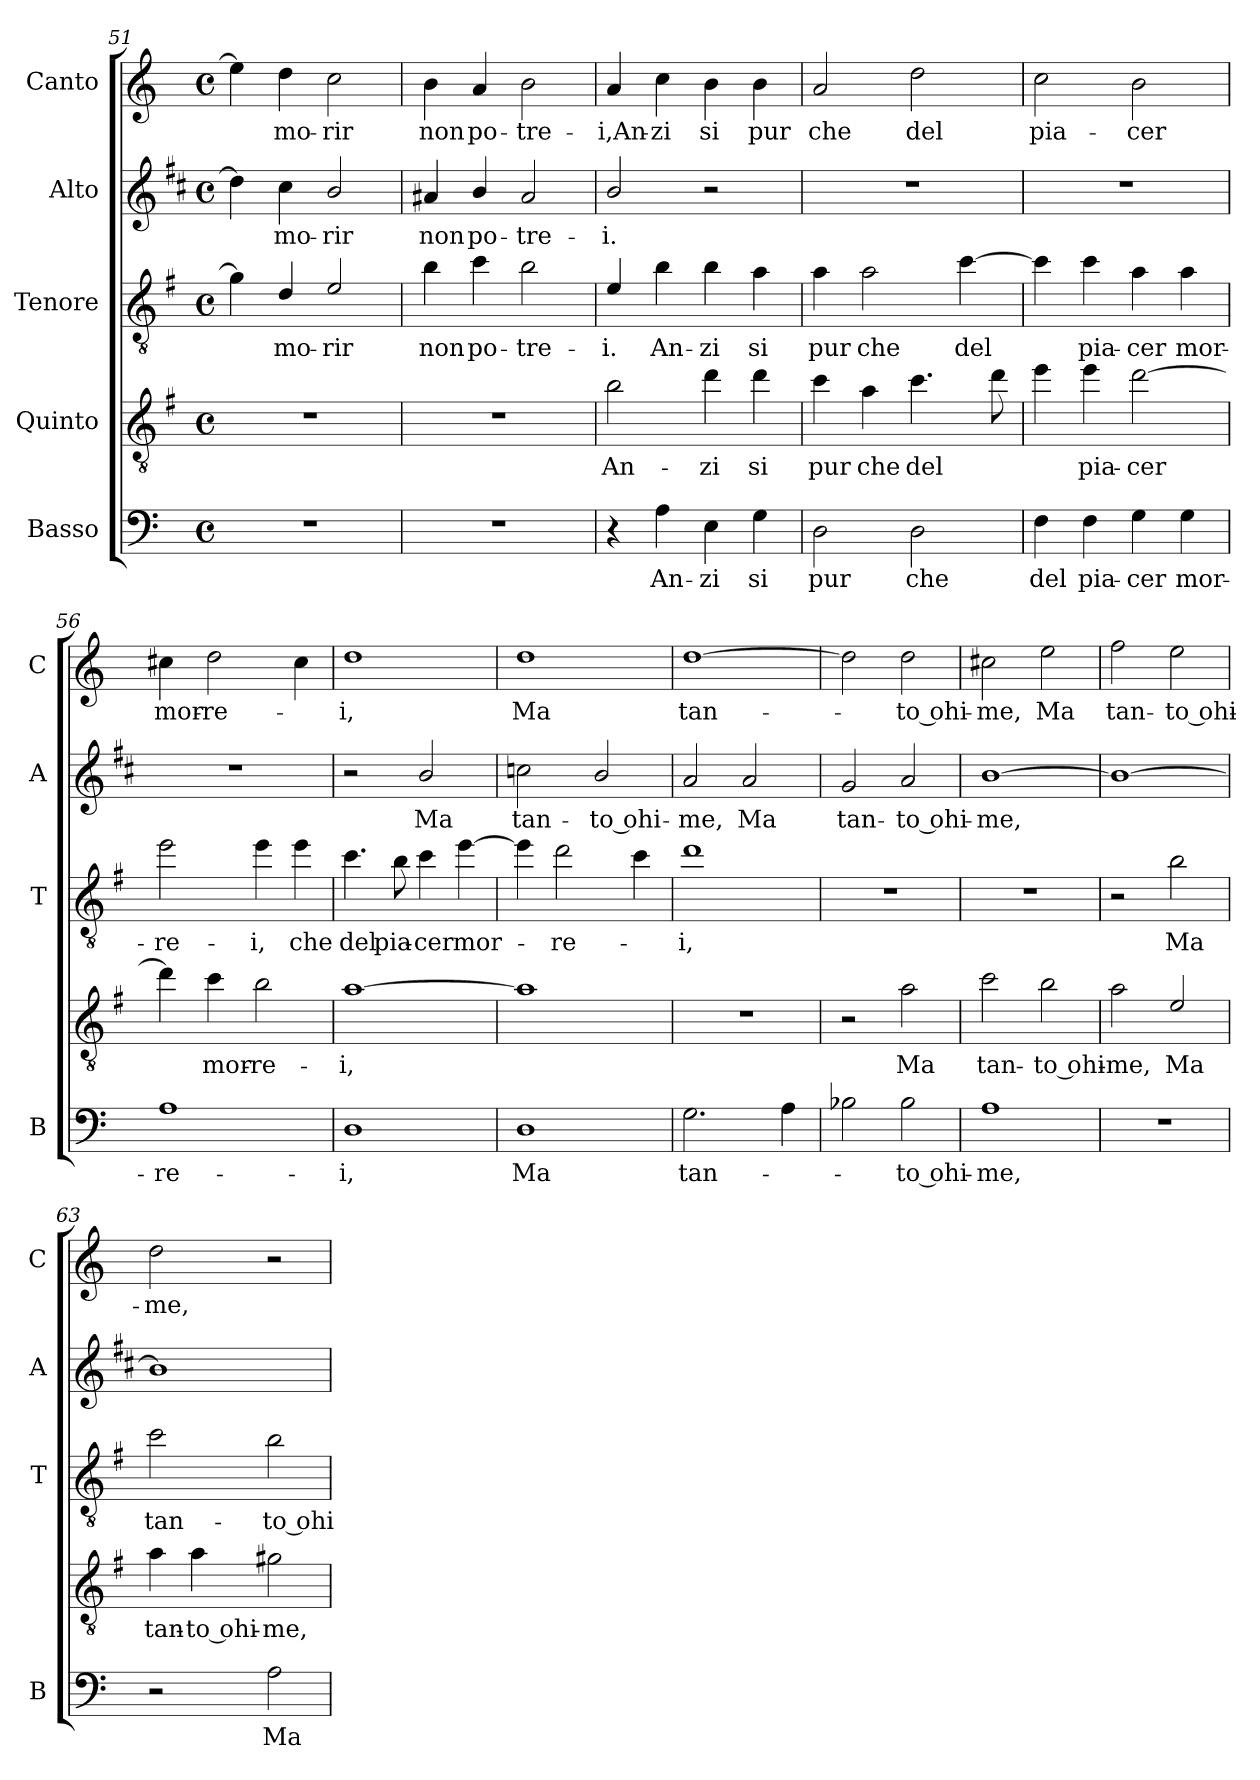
**kern	**text	**kern	**text	**kern	**text	**kern	**text	**kern	**text
*part5	*part5	*part4	*part4	*part3	*part3	*part2	*part2	*part1	*part1
*staff5	*staff5	*staff4	*staff4	*staff3	*staff3	*staff2	*staff2	*staff1	*staff1
*I"Basso	*	*I"Quinto	*	*I"Tenore	*	*I"Alto	*	*I"Canto	*
*I'B	*	*	*	*I'T	*	*I'A	*	*I'C	*
*clefF4	*	*clefGv2	*	*clefGv2	*	*clefG2	*	*clefG2	*
*	*	*ITrd4c7	*	*ITrd4c7	*	*ITrd1c2	*	*	*
*k[]	*	*k[]	*	*k[]	*	*k[]	*	*k[]	*
*C:	*	*C:	*	*C:	*	*C:	*	*C:	*
*M4/4	*	*M4/4	*	*M4/4	*	*M4/4	*	*M4/4	*
*met(c)	*	*met(c)	*	*met(c)	*	*met(c)	*	*met(c)	*
=51	=51	=51	=51	=51	=51	=51	=51	=51	=51
1r	.	1r	.	4c\]	.	4cc\]	.	4ee\]	.
!	!	!	!	!	!LO:LY:b	!	!LO:LY:b	!	!LO:LY:b
.	.	.	.	4G/	mo-	4b\	mo-	4dd\	mo-
!	!	!	!	!	!LO:LY:b	!	!LO:LY:b	!	!LO:LY:b
.	.	.	.	2A/	-rir	2a/	-rir	2cc\	-rir
!!LO:LB:g=z
=52	=52	=52	=52	=52	=52	=52	=52	=52	=52
!	!	!	!	!	!LO:LY:b	!	!LO:LY:b	!	!LO:LY:b
1r	.	1r	.	4e\	non	4g#X/	non	4b\	non
!	!	!	!	!	!LO:LY:b	!	!LO:LY:b	!	!LO:LY:b
.	.	.	.	4f\	po-	4a/	po-	4a/	po-
!	!	!	!	!	!LO:LY:b	!	!LO:LY:b	!	!LO:LY:b
.	.	.	.	2e\	-tre-	2g#/	-tre-	2b\	-tre-
=53	=53	=53	=53	=53	=53	=53	=53	=53	=53
!	!	!	!LO:LY:b	!	!LO:LY:b	!	!LO:LY:b	!	!LO:LY:b
4r	.	2e\	An-	4A/	-i.	2a/	-i.	4a/	-i,An-
!	!LO:LY:b	!	!	!	!LO:LY:b	!	!	!	!LO:LY:b
4A\	An-	.	.	4e\	An-	.	.	4cc\	-zi
!	!LO:LY:b	!	!LO:LY:b	!	!LO:LY:b	!	!	!	!LO:LY:b
4E\	-zi	4g\	-zi	4e\	-zi	2r	.	4b\	si
!	!LO:LY:b	!	!LO:LY:b	!	!LO:LY:b	!	!	!	!LO:LY:b
4G\	si	4g\	si	4d\	si	.	.	4b\	pur
=54	=54	=54	=54	=54	=54	=54	=54	=54	=54
!	!LO:LY:b	!	!LO:LY:b	!	!LO:LY:b	!	!	!	!LO:LY:b
2D\	pur	4f\	pur	4d\	pur	1r	.	2a/	che
!	!	!	!LO:LY:b	!	!LO:LY:b	!	!	!	!
.	.	4d\	che	2d\	che	.	.	.	.
!	!LO:LY:b	!	!LO:LY:b	!	!	!	!	!	!LO:LY:b
2D\	che	4.f\	del	.	.	.	.	2dd\	del
!	!	!	!	!	!LO:LY:b	!	!	!	!
.	.	.	.	[4f\	del	.	.	.	.
.	.	8g\	.	.	.	.	.	.	.
=55	=55	=55	=55	=55	=55	=55	=55	=55	=55
!	!LO:LY:b	!	!	!	!	!	!	!	!LO:LY:b
4F\	del	4a\	.	4f\]	.	1r	.	2cc\	pia-
!	!LO:LY:b	!	!LO:LY:b	!	!LO:LY:b	!	!	!	!
4F\	pia-	4a\	pia-	4f\	pia-	.	.	.	.
!	!LO:LY:b	!	!LO:LY:b	!	!LO:LY:b	!	!	!	!LO:LY:b
4G\	-cer	[2g\	-cer	4d\	-cer	.	.	2b\	-cer
!	!LO:LY:b	!	!	!	!LO:LY:b	!	!	!	!
4G\	mor-	.	.	4d\	mor-	.	.	.	.
=56	=56	=56	=56	=56	=56	=56	=56	=56	=56
!	!LO:LY:b	!	!	!	!LO:LY:b	!	!	!	!LO:LY:b
1A	-re-	4g\]	.	2a\	-re-	1r	.	4cc#X\	mor-
!	!	!	!LO:LY:b	!	!	!	!	!	!LO:LY:b
.	.	4f\	mor-	.	.	.	.	2dd\	-re-
!	!	!	!LO:LY:b	!	!LO:LY:b	!	!	!	!
.	.	2e\	-re-	4a\	-i,	.	.	.	.
!	!	!	!	!	!LO:LY:b	!	!	!	!
.	.	.	.	4a\	che	.	.	4cc#\	.
=57	=57	=57	=57	=57	=57	=57	=57	=57	=57
!	!LO:LY:b	!	!LO:LY:b	!	!LO:LY:b	!	!	!	!LO:LY:b
1D	-i,	[1d	-i,	4.f\	del	2r	.	1dd	-i,
!	!	!	!	!	!LO:LY:b	!	!	!	!
.	.	.	.	8e\	pia-	.	.	.	.
!	!	!	!	!	!LO:LY:b	!	!LO:LY:b	!	!
.	.	.	.	4f\	-cer	2a/	Ma	.	.
!	!	!	!	!	!LO:LY:b	!	!	!	!
.	.	.	.	[4a\	mor-	.	.	.	.
=58	=58	=58	=58	=58	=58	=58	=58	=58	=58
!	!LO:LY:b	!	!	!	!	!	!LO:LY:b	!	!LO:LY:b
1D	Ma	1d]	.	4a\]	.	2b-X\	tan-	1dd	Ma
!	!	!	!	!	!LO:LY:b	!	!	!	!
.	.	.	.	2g\	-re-	.	.	.	.
!	!	!	!	!	!	!	!LO:LY:b	!	!
.	.	.	.	.	.	2a/	-to ohi-	.	.
.	.	.	.	4f\	.	.	.	.	.
!!LO:PB:g=z
=59	=59	=59	=59	=59	=59	=59	=59	=59	=59
!	!LO:LY:b	!	!	!	!LO:LY:b	!	!LO:LY:b	!	!LO:LY:b
2.G\	tan-	1r	.	1g	-i,	2g/	-me,	[1dd	tan-
!	!	!	!	!	!	!	!LO:LY:b	!	!
.	.	.	.	.	.	2g/	Ma	.	.
4A\	.	.	.	.	.	.	.	.	.
=60	=60	=60	=60	=60	=60	=60	=60	=60	=60
!	!	!	!	!	!	!	!LO:LY:b	!	!
2B-X\	.	2r	.	1r	.	2f/	tan-	2dd\]	.
!	!LO:LY:b	!	!LO:LY:b	!	!	!	!LO:LY:b	!	!LO:LY:b
2B-\	-to ohi-	2d\	Ma	.	.	2g/	-to ohi-	2dd\	-to ohi-
=61	=61	=61	=61	=61	=61	=61	=61	=61	=61
!	!LO:LY:b	!	!LO:LY:b	!	!	!	!LO:LY:b	!	!LO:LY:b
1A	-me,	2f\	tan-	1r	.	[1a	-me,	2cc#X\	-me,
!	!	!	!LO:LY:b	!	!	!	!	!	!LO:LY:b
.	.	2e\	-to ohi-	.	.	.	.	2ee\	Ma
=62	=62	=62	=62	=62	=62	=62	=62	=62	=62
!	!	!	!LO:LY:b	!	!	!	!	!	!LO:LY:b
1r	.	2d\	-me,	2r	.	1a_	.	2ff\	tan-
!	!	!	!LO:LY:b	!	!LO:LY:b	!	!	!	!LO:LY:b
.	.	2A/	Ma	2e\	Ma	.	.	2ee\	-to ohi-
=63	=63	=63	=63	=63	=63	=63	=63	=63	=63
!	!	!	!LO:LY:b	!	!LO:LY:b	!	!	!	!LO:LY:b
2r	.	4d\	tan-	2f\	tan-	1a]	.	2dd\	-me,
!	!	!	!LO:LY:b	!	!	!	!	!	!
.	.	4d\	-to ohi-	.	.	.	.	.	.
!	!LO:LY:b	!	!LO:LY:b	!	!LO:LY:b	!	!	!	!
2A\	Ma	2c#X\	-me,	2e\	-to ohi-	.	.	2r	.
=	=	=	=	=	=	=	=	=	=
*-	*-	*-	*-	*-	*-	*-	*-	*-	*-
